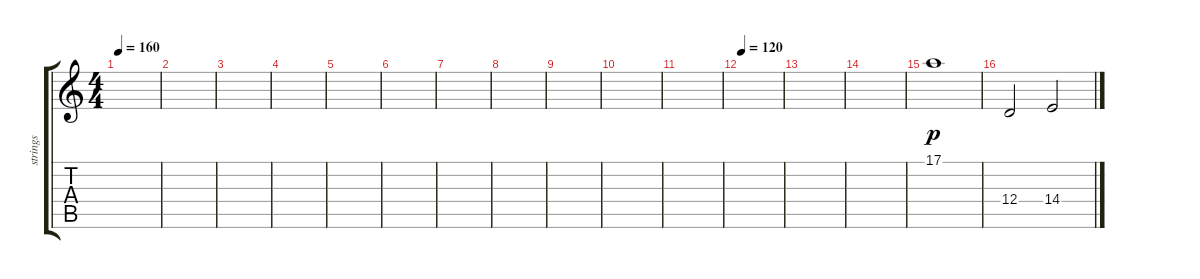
\track ("strings" "strings") {instrument stringensemble1}
\staff {score tabs}
\tuning (E4 B3 G3 D3 A2 E2) {hide}
\ts (4 4)
\tempo 160
\clef g2
\ks c
|
|
|
|
|
|
|
|
|
|
|
\tempo 120
|
|
|
17.1.1{dy p} |
12.4.2 14.4.2
